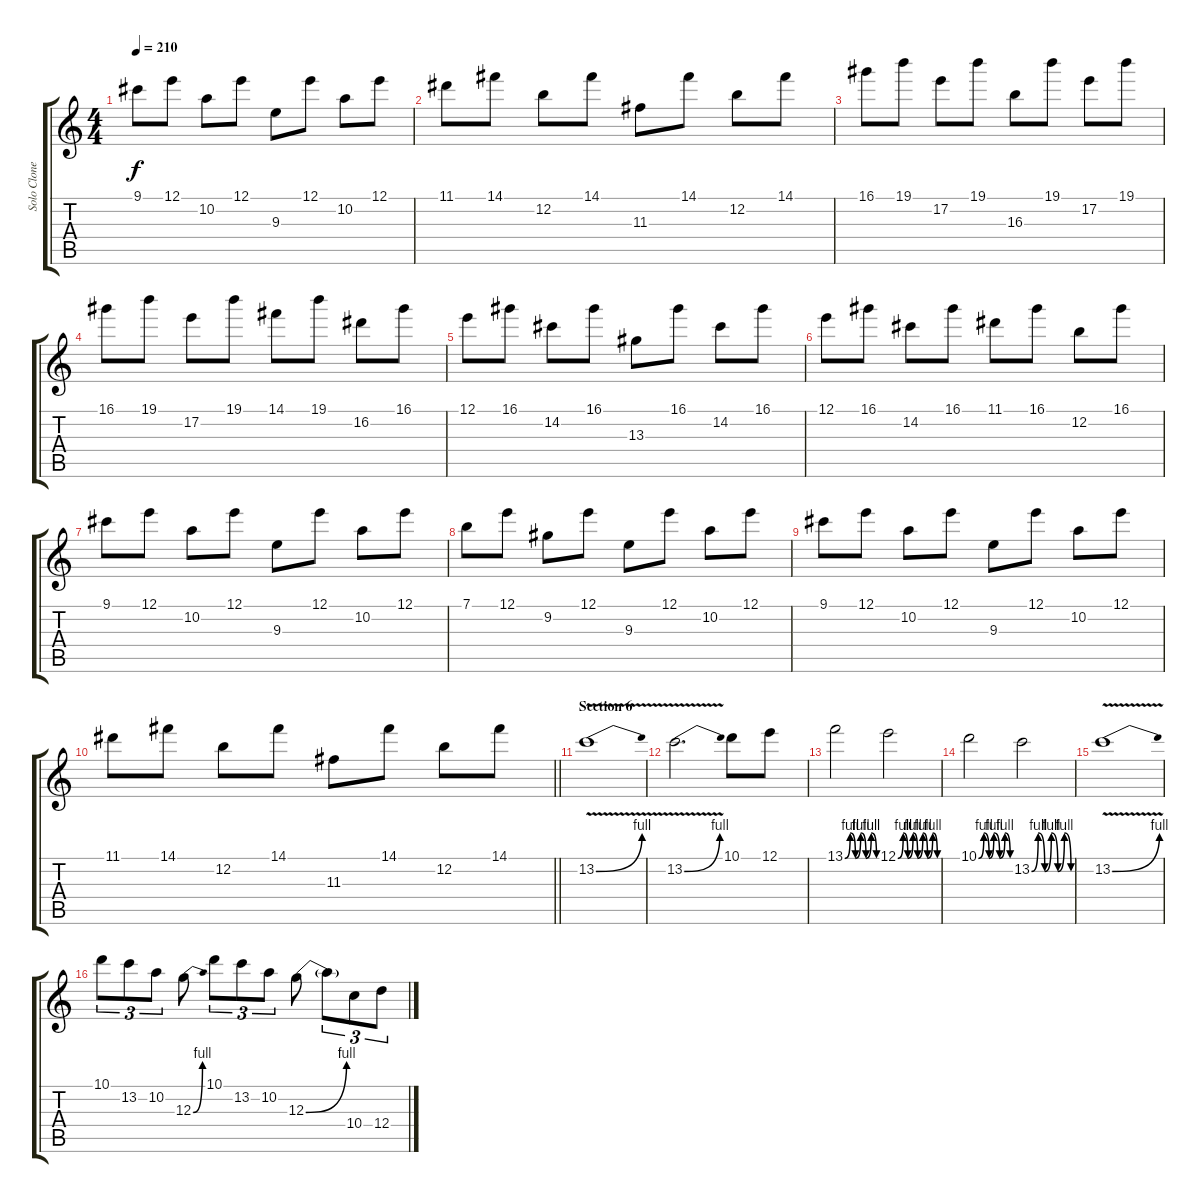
\track ("Solo Clone" "Solo Clone") {instrument distortionguitar}
\staff {score tabs}
\tuning (E4 B3 G3 D3 A2 E2) {hide}
\ts (4 4)
\tempo 210
\clef g2
\ks c
9.1.8{dy f} 12.1.8 10.2.8 12.1.8 9.3.8 12.1.8 10.2.8 12.1.8 |
11.1.8 14.1.8 12.2.8 14.1.8 11.3.8 14.1.8 12.2.8 14.1.8 |
16.1.8 19.1.8 17.2.8 19.1.8 16.3.8 19.1.8 17.2.8 19.1.8 |
16.1.8 19.1.8 17.2.8 19.1.8 14.1.8 19.1.8 16.2.8 16.1.8 |
12.1.8 16.1.8 14.2.8 16.1.8 13.3.8 16.1.8 14.2.8 16.1.8 |
12.1.8 16.1.8 14.2.8 16.1.8 11.1.8 16.1.8 12.2.8 16.1.8 |
9.1.8 12.1.8 10.2.8 12.1.8 9.3.8 12.1.8 10.2.8 12.1.8 |
7.1.8 12.1.8 9.2.8 12.1.8 9.3.8 12.1.8 10.2.8 12.1.8 |
9.1.8 12.1.8 10.2.8 12.1.8 9.3.8 12.1.8 10.2.8 12.1.8 |
\barLineRight lightlight
11.1.8 14.1.8 12.2.8 14.1.8 11.3.8 14.1.8 12.2.8 14.1.8 |
\section ("" "Section 6")
13.2{be (bend 0 0 60 4) v}.1 |
13.2{be (bend 0 0 60 4) v}.2{d} 10.1.8 12.1.8 |
13.1{be (custom 0 0 10 4 20 0 30 4 40 0 50 4 60 0)}.2 12.1{be (custom 0 0 8 4 15 0 23 4 30 0 38 4 45 0 53 4 60 0)}.2 |
10.1{be (custom 0 0 10 4 20 0 29 4 40 0 50 4 60 0)}.2 13.2{be (custom 0 0 10 4 20 0 30 4 40 0 50 4 60 0)}.2 |
13.2{be (bend 0 0 60 4) v}.1 |
10.1.8{tu (3 2)} 13.2.8{tu (3 2)} 10.2.8{tu (3 2)} 12.3{be (bend 0 0 60 4)}.8 10.1.8{tu (3 2)} 13.2.8{tu (3 2)} 10.2.8{tu (3 2)} 12.3{be (bend 0 0 60 4)}.8 12.3{t}.8{tu (3 2)} 10.4.8{tu (3 2)} 12.4.8{tu (3 2)}
